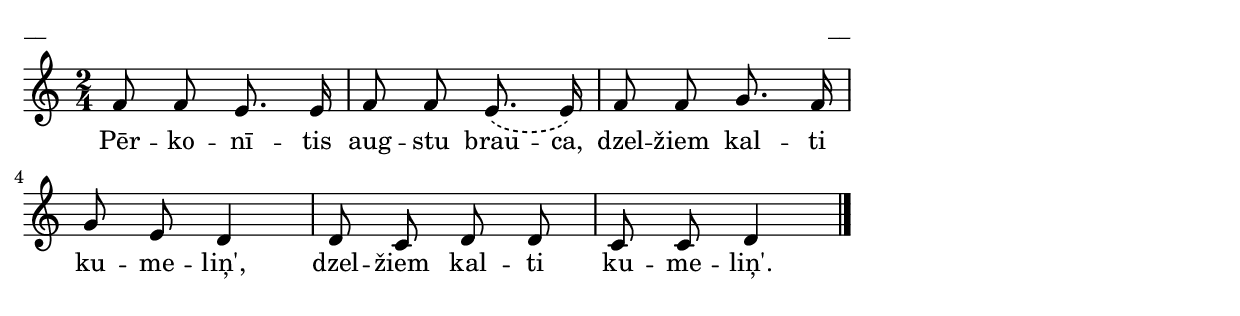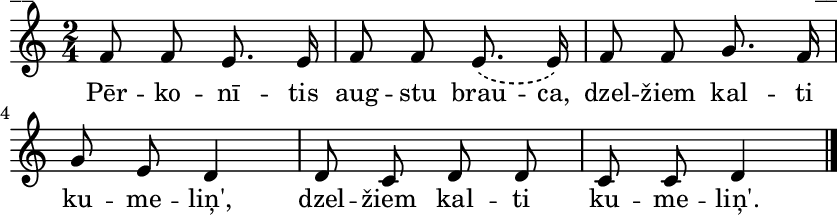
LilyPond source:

\version "2.13.18"
#(ly:set-option 'crop #t)

%\header {
%    title = "Adat, meitas, ko adati"
%}
\paper {
line-width = 14\cm
left-margin = 0.4\cm
between-system-padding = 0.1\cm
between-system-space = 0.1\cm
}
\layout {
indent = #0
ragged-last = ##f
}


voiceA = \relative c' {
\clef "treble"
\key c \major
\time 2/4
\phrasingSlurDashed
\phrasingSlurDown
f8 f e8. e16 |
f8 f e8.\( e16\)|
f8 f g8. f16 |
g8 e d4 |
d8 c d d |
c8 c d4 |
\bar "|."
} 

lyricA = \lyricmode {
Pēr -- ko -- nī -- tis aug -- stu brau -- ca, dzel -- žiem kal -- ti ku -- me -- liņ', dzel -- žiem kal -- ti ku -- me -- liņ'.
} 


fullScore = <<
\new Staff {
<<
\new Voice = "voiceA" { \oneVoice \autoBeamOff \voiceA }
\new Lyrics \lyricsto "voiceA" \lyricA
>>
}
>>

\score {
\fullScore
\header { piece = "__" opus = "__" }
}
\markup { \with-color #(x11-color 'white) \sans \smaller "__" }
\score {
\unfoldRepeats
\fullScore
\midi {
\context { \Staff \remove "Staff_performer" }
\context { \Voice \consists "Staff_performer" }
}
}



